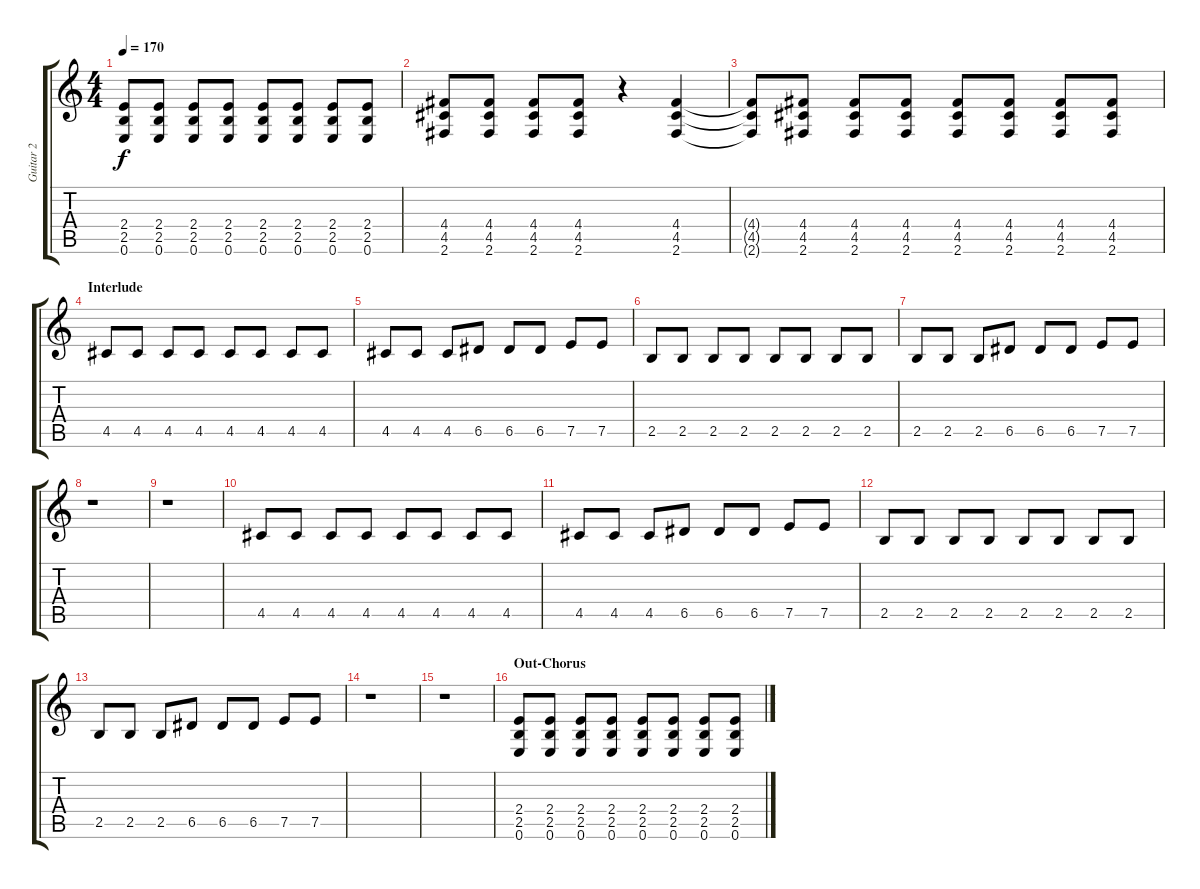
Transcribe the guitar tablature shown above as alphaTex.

\track ("Guitar 2" "Guitar 2") {instrument electricguitarclean}
\staff {score tabs}
\tuning (E4 B3 G3 D3 A2 E2) {hide}
\ts (4 4)
\tempo 170
\clef g2
\ks c
(2.4 2.5 0.6).8{dy f} (2.4 2.5 0.6).8 (2.4 2.5 0.6).8 (2.4 2.5 0.6).8 (2.4 2.5 0.6).8 (2.4 2.5 0.6).8 (2.4 2.5 0.6).8 (2.4 2.5 0.6).8 |
(4.4 4.5 2.6).8 (4.4 4.5 2.6).8 (4.4 4.5 2.6).8 (4.4 4.5 2.6).8 r.4 (4.4 4.5 2.6).4 |
(4.4{t} 4.5{t} 2.6{t}).8 (4.4 4.5 2.6).8 (4.4 4.5 2.6).8 (4.4 4.5 2.6).8 (4.4 4.5 2.6).8 (4.4 4.5 2.6).8 (4.4 4.5 2.6).8 (4.4 4.5 2.6).8 |
\section ("" "Interlude")
4.5.8 4.5.8 4.5.8 4.5.8 4.5.8 4.5.8 4.5.8 4.5.8 |
4.5.8 4.5.8 4.5.8 6.5.8 6.5.8 6.5.8 7.5.8 7.5.8 |
2.5.8 2.5.8 2.5.8 2.5.8 2.5.8 2.5.8 2.5.8 2.5.8 |
2.5.8 2.5.8 2.5.8 6.5.8 6.5.8 6.5.8 7.5.8 7.5.8 |
r.1 |
r.1 |
4.5.8 4.5.8 4.5.8 4.5.8 4.5.8 4.5.8 4.5.8 4.5.8 |
4.5.8 4.5.8 4.5.8 6.5.8 6.5.8 6.5.8 7.5.8 7.5.8 |
2.5.8 2.5.8 2.5.8 2.5.8 2.5.8 2.5.8 2.5.8 2.5.8 |
2.5.8 2.5.8 2.5.8 6.5.8 6.5.8 6.5.8 7.5.8 7.5.8 |
r.1 |
r.1 |
\section ("" "Out-Chorus")
(2.4 2.5 0.6).8 (2.4 2.5 0.6).8 (2.4 2.5 0.6).8 (2.4 2.5 0.6).8 (2.4 2.5 0.6).8 (2.4 2.5 0.6).8 (2.4 2.5 0.6).8 (2.4 2.5 0.6).8
